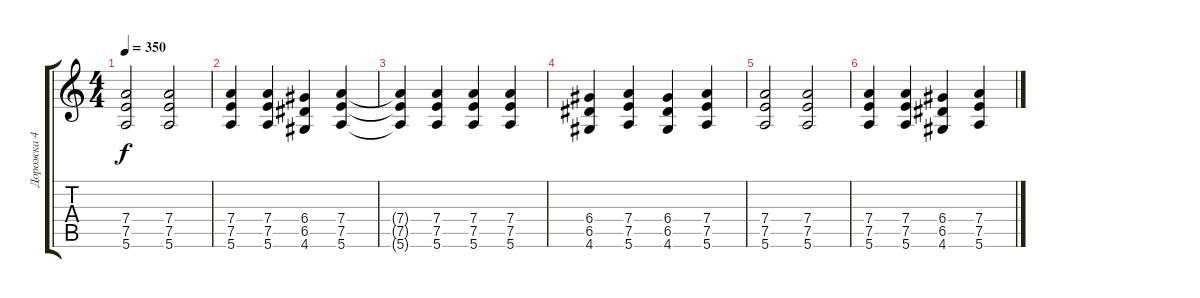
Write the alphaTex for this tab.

\track ("Дорожка 4" "Дорожка 4") {instrument distortionguitar}
\staff {score tabs}
\tuning (E4 B3 G3 D3 A2 E2) {hide}
\ts (4 4)
\tempo 350
\clef g2
\ks c
(7.4 7.5 5.6).2{dy f} (7.4 7.5 5.6).2 |
(7.4 7.5 5.6).4 (7.4 7.5 5.6).4 (6.4 6.5 4.6).4 (7.4 7.5 5.6).4 |
(7.4{t} 7.5{t} 5.6{t}).4 (7.4 7.5 5.6).4 (7.4 7.5 5.6).4 (7.4 7.5 5.6).4 |
(6.4 6.5 4.6).4 (7.4 7.5 5.6).4 (6.4 6.5 4.6).4 (7.4 7.5 5.6).4 |
(7.4 7.5 5.6).2 (7.4 7.5 5.6).2 |
(7.4 7.5 5.6).4 (7.4 7.5 5.6).4 (6.4 6.5 4.6).4 (7.4 7.5 5.6).4
